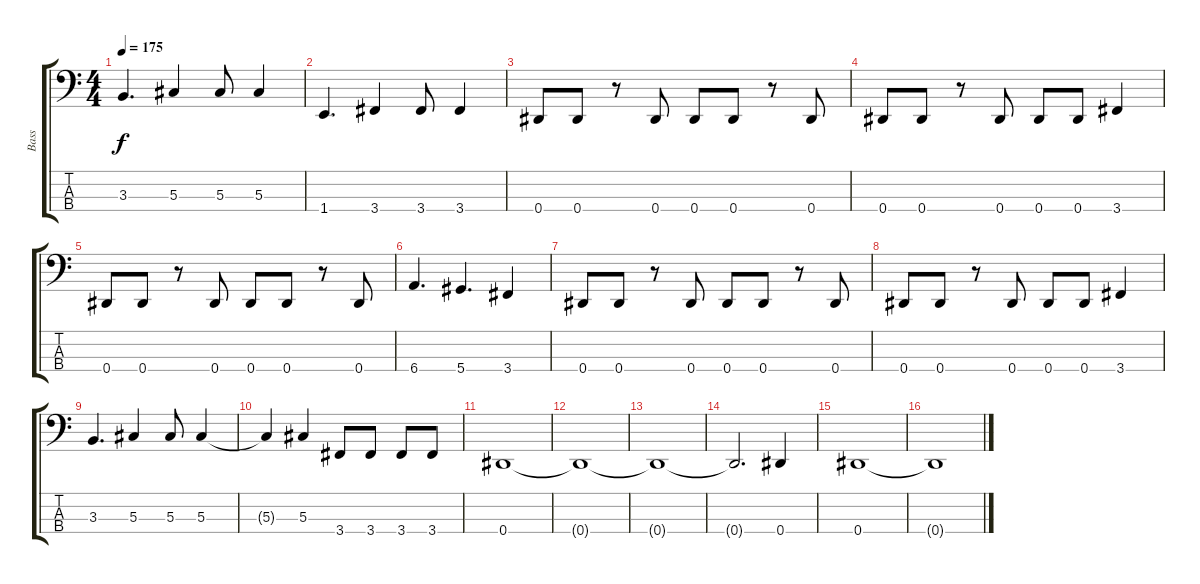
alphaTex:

\track ("Bass" "Bass") {instrument electricbassfinger}
\staff {score tabs}
\tuning (Gb2 Db2 Ab1 Eb1) {hide}
\ts (4 4)
\tempo 175
\clef f4
\ks c
3.3.4{d dy f} 5.3.4 5.3.8 5.3.4 |
1.4.4{d} 3.4.4 3.4.8 3.4.4 |
0.4.8 0.4.8 r.8 0.4.8 0.4.8 0.4.8 r.8 0.4.8 |
0.4.8 0.4.8 r.8 0.4.8 0.4.8 0.4.8 3.4.4 |
0.4.8 0.4.8 r.8 0.4.8 0.4.8 0.4.8 r.8 0.4.8 |
6.4.4{d} 5.4.4{d} 3.4.4 |
0.4.8 0.4.8 r.8 0.4.8 0.4.8 0.4.8 r.8 0.4.8 |
0.4.8 0.4.8 r.8 0.4.8 0.4.8 0.4.8 3.4.4 |
3.3.4{d} 5.3.4 5.3.8 5.3.4 |
5.3{t}.4 5.3.4 3.4.8 3.4.8 3.4.8 3.4.8 |
0.4.1 |
0.4{t}.1 |
0.4{t}.1 |
0.4{t}.2{d} 0.4.4 |
0.4.1 |
0.4{t}.1
